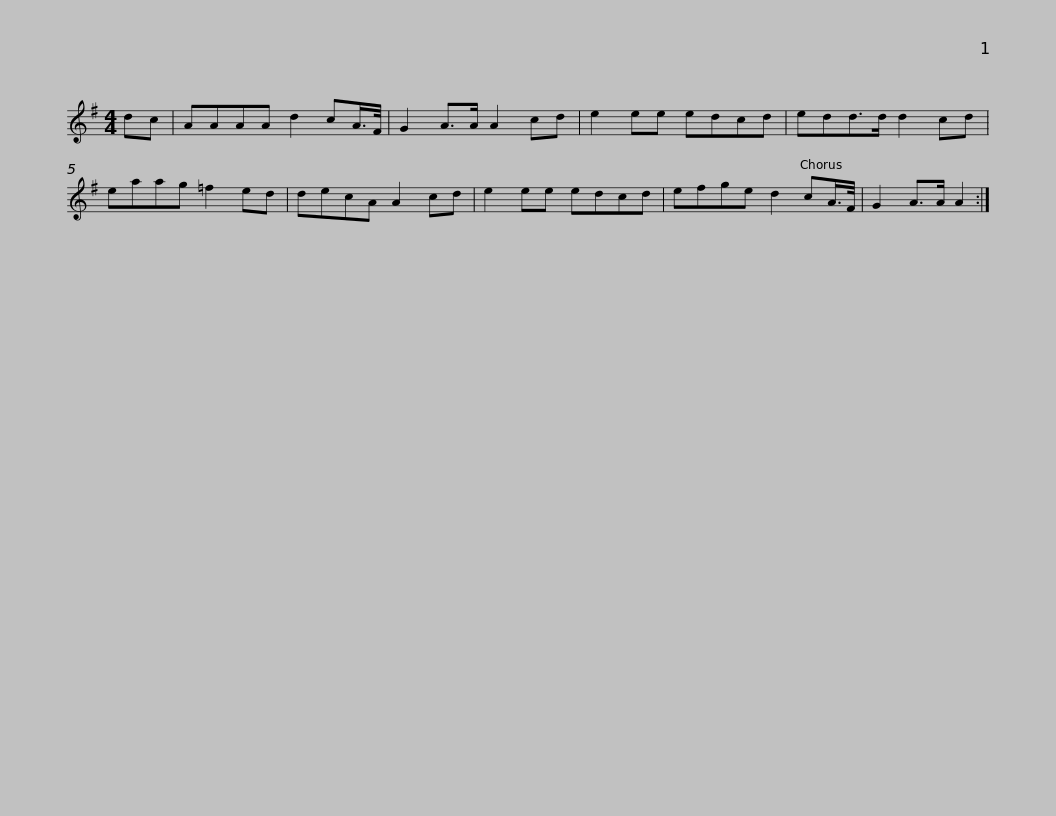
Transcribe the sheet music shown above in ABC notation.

X:1
L:1/8
M:4/4
I:linebreak $
K:G
V:1 treble
V:1
 dc | AAAA d2 cA/>F/ | G2 A>A A2 cd | e2 ee edcd | edd>d d2 cd | %5
 eaag =f2 ed |$ decA A2 cd | e2 ee edcd | efge d2 cA/>F/ | G2 A>A A2 :| %10
